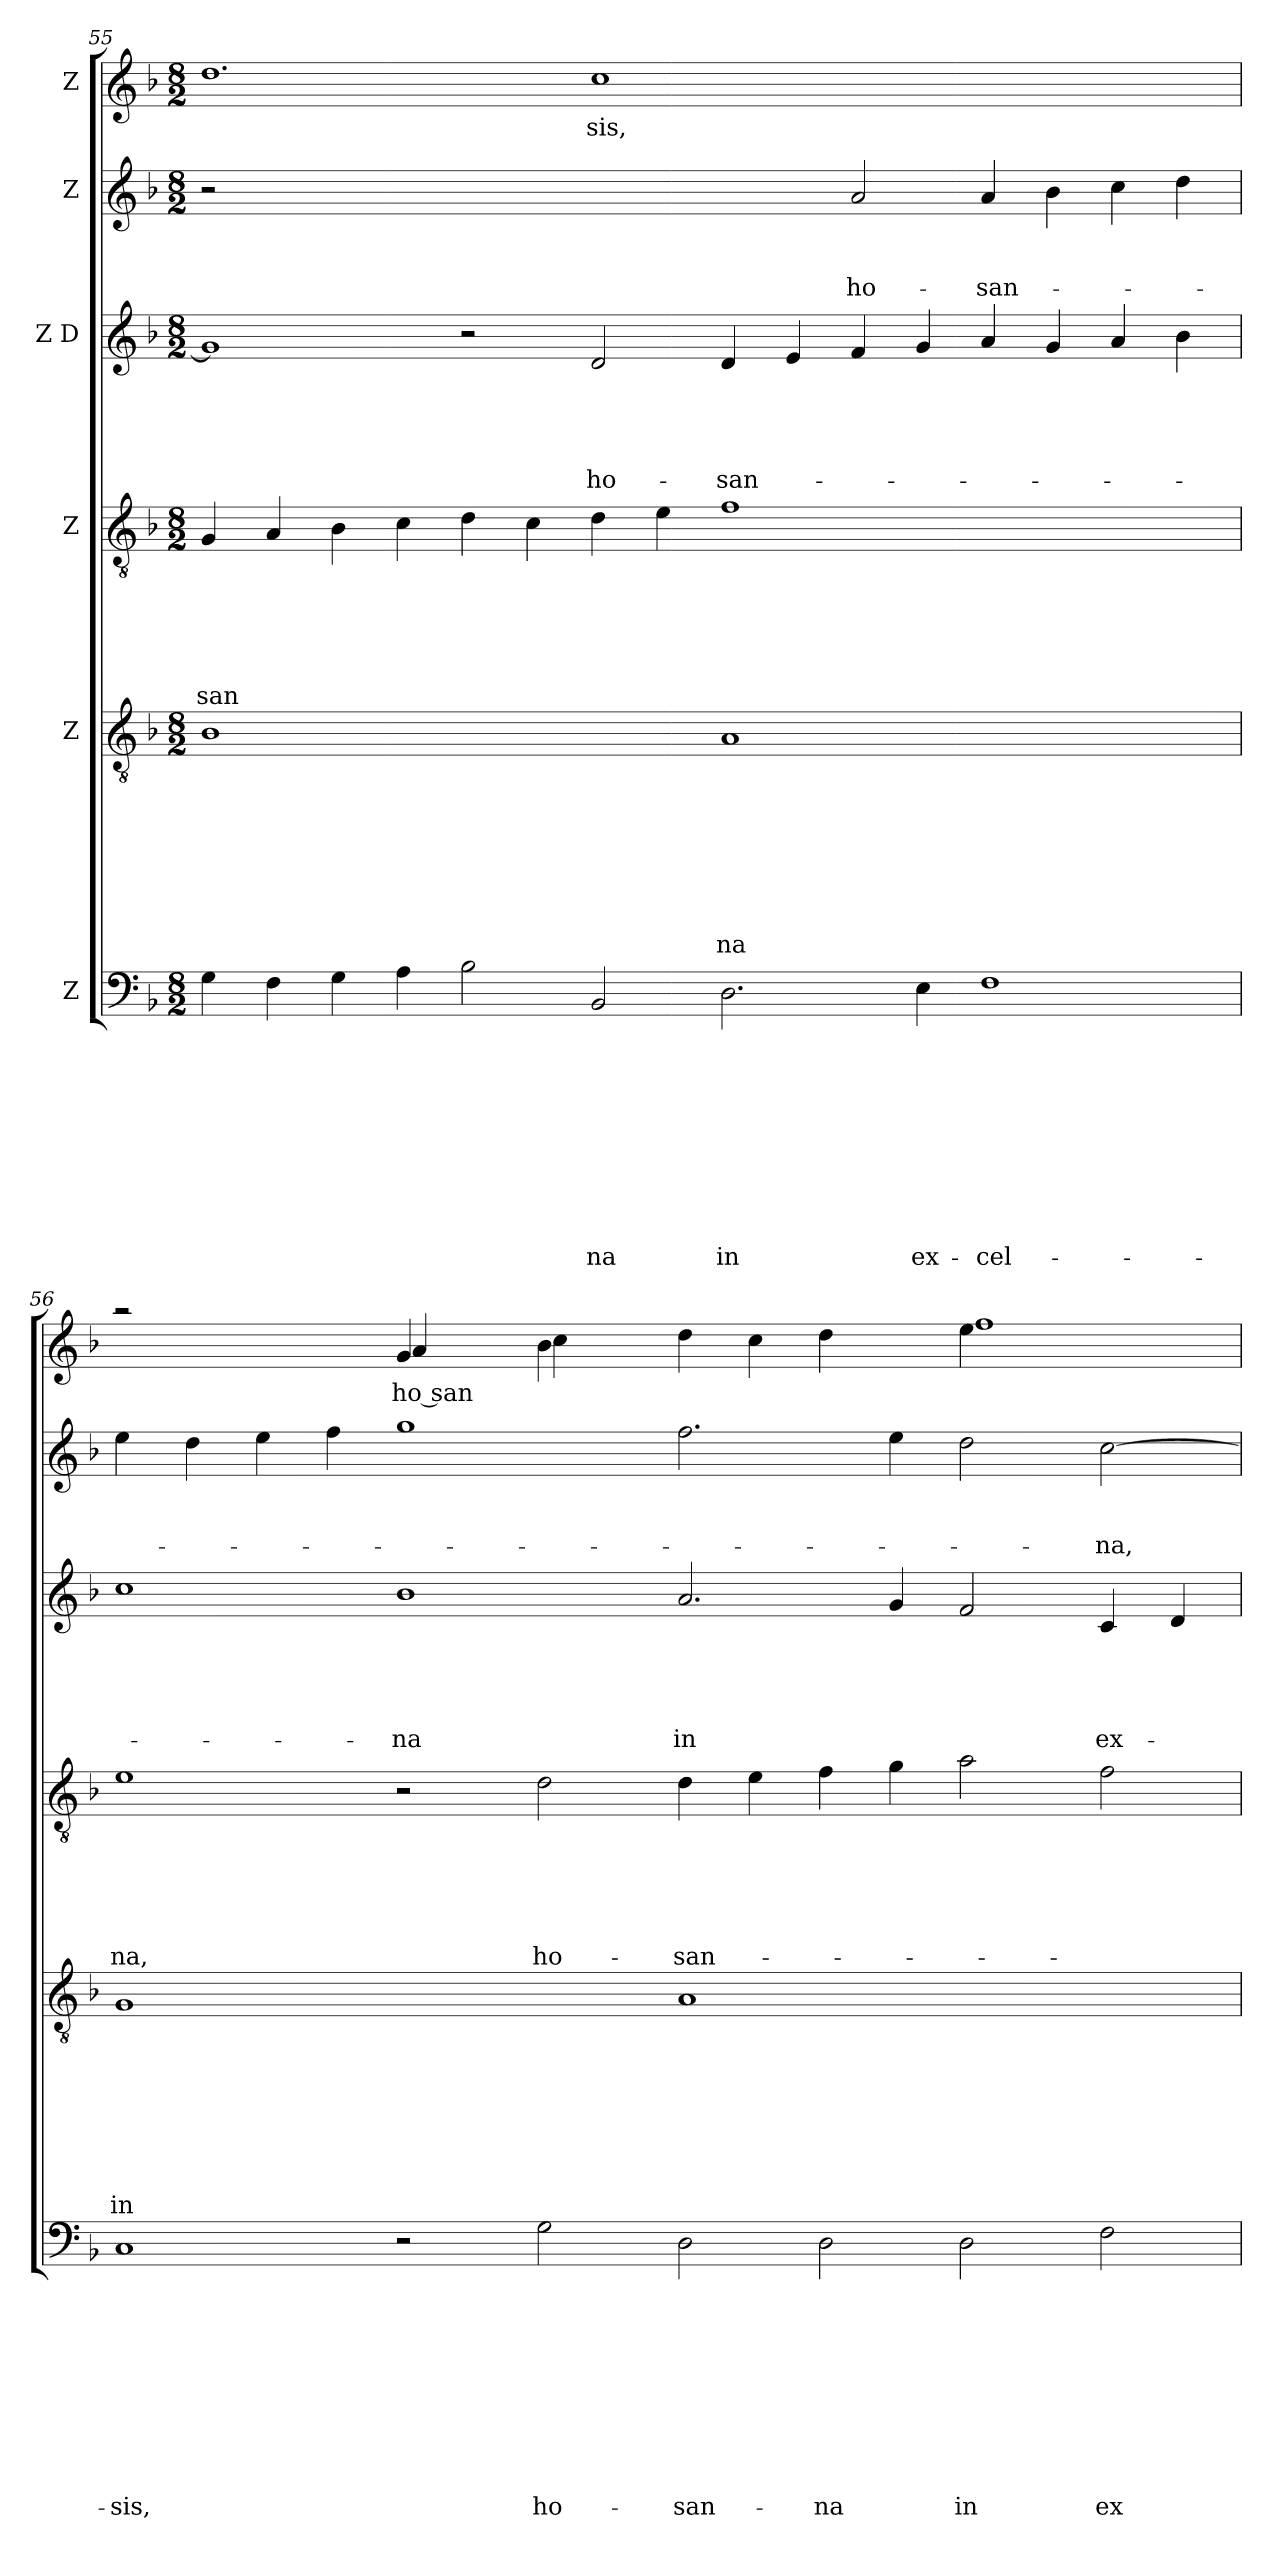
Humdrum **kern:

**kern	**text	**text	**text	**text	**text	**text	**text	**text	**text	**text	**kern	**text	**text	**text	**text	**text	**text	**text	**text	**kern	**text	**text	**text	**text	**text	**text	**kern	**text	**text	**text	**text	**text	**kern	**text	**text	**text	**kern	**text
*part6	*part6	*part6	*part6	*part6	*part6	*part6	*part6	*part6	*part6	*part6	*part5	*part5	*part5	*part5	*part5	*part5	*part5	*part5	*part5	*part4	*part4	*part4	*part4	*part4	*part4	*part4	*part3	*part3	*part3	*part3	*part3	*part3	*part2	*part2	*part2	*part2	*part1	*part1
*staff6	*staff6	*staff6	*staff6	*staff6	*staff6	*staff6	*staff6	*staff6	*staff6	*staff6	*staff5	*staff5	*staff5	*staff5	*staff5	*staff5	*staff5	*staff5	*staff5	*staff4	*staff4	*staff4	*staff4	*staff4	*staff4	*staff4	*staff3	*staff3	*staff3	*staff3	*staff3	*staff3	*staff2	*staff2	*staff2	*staff2	*staff1	*staff1
*I"Z	*	*	*	*	*	*	*	*	*	*	*I"Z	*	*	*	*	*	*	*	*	*I"Z	*	*	*	*	*	*	*I"Z D	*	*	*	*	*	*I"Z	*	*	*	*I"Z	*
*clefF4	*	*	*	*	*	*	*	*	*	*	*clefGv2	*	*	*	*	*	*	*	*	*clefGv2	*	*	*	*	*	*	*clefG2	*	*	*	*	*	*clefG2	*	*	*	*clefG2	*
*k[b-]	*	*	*	*	*	*	*	*	*	*	*k[b-]	*	*	*	*	*	*	*	*	*k[b-]	*	*	*	*	*	*	*k[b-]	*	*	*	*	*	*k[b-]	*	*	*	*k[b-]	*
*F:	*	*	*	*	*	*	*	*	*	*	*F:	*	*	*	*	*	*	*	*	*F:	*	*	*	*	*	*	*F:	*	*	*	*	*	*F:	*	*	*	*F:	*
*M8/2	*	*	*	*	*	*	*	*	*	*	*M8/2	*	*	*	*	*	*	*	*	*M8/2	*	*	*	*	*	*	*M8/2	*	*	*	*	*	*M8/2	*	*	*	*M8/2	*
=55	=55	=55	=55	=55	=55	=55	=55	=55	=55	=55	=55	=55	=55	=55	=55	=55	=55	=55	=55	=55	=55	=55	=55	=55	=55	=55	=55	=55	=55	=55	=55	=55	=55	=55	=55	=55	=55	=55
!	!	!	!	!	!	!	!	!	!	!	!	!	!	!	!	!	!	!	!	!	!	!	!	!	!	!LO:LY:b	!	!	!	!	!	!	!	!	!	!	!	!
4G\	.	.	.	.	.	.	.	.	.	.	1B-	.	.	.	.	.	.	.	.	4G/	.	.	.	.	.	-san	1g]	.	.	.	.	.	2r	.	.	.	1.dd	.
4F\	.	.	.	.	.	.	.	.	.	.	.	.	.	.	.	.	.	.	.	4A/	.	.	.	.	.	.	.	.	.	.	.	.	.	.	.	.	.	.
4G\	.	.	.	.	.	.	.	.	.	.	.	.	.	.	.	.	.	.	.	4B-\	.	.	.	.	.	.	.	.	.	.	.	.	0ryy	.	.	.	.	.
4A\	.	.	.	.	.	.	.	.	.	.	.	.	.	.	.	.	.	.	.	4c\	.	.	.	.	.	.	.	.	.	.	.	.	.	.	.	.	.	.
2B-\	.	.	.	.	.	.	.	.	.	.	1ryy	.	.	.	.	.	.	.	.	4d\	.	.	.	.	.	.	2r	.	.	.	.	.	.	.	.	.	.	.
.	.	.	.	.	.	.	.	.	.	.	.	.	.	.	.	.	.	.	.	4c\	.	.	.	.	.	.	.	.	.	.	.	.	.	.	.	.	.	.
!	!	!	!	!	!	!	!	!	!	!LO:LY:b	!	!	!	!	!	!	!	!	!	!	!	!	!	!	!	!	!	!	!	!	!	!LO:LY:b	!	!	!	!	!	!LO:LY:b
2BB-/	.	.	.	.	.	.	.	.	.	-na	.	.	.	.	.	.	.	.	.	4d\	.	.	.	.	.	.	2d/	.	.	.	.	ho-	.	.	.	.	1cc	-sis,
.	.	.	.	.	.	.	.	.	.	.	.	.	.	.	.	.	.	.	.	4e\	.	.	.	.	.	.	.	.	.	.	.	.	.	.	.	.	.	.
!	!	!	!	!	!	!	!	!	!	!LO:LY:b	!	!	!	!	!	!	!	!	!LO:LY:b:rj	!	!	!	!	!	!	!	!	!	!	!	!	!LO:LY:b	!	!	!	!	!	!
2.D\	.	.	.	.	.	.	.	.	.	in	1A	.	.	.	.	.	.	.	-na	1f	.	.	.	.	.	.	4d/	.	.	.	.	-san-	.	.	.	.	.	.
.	.	.	.	.	.	.	.	.	.	.	.	.	.	.	.	.	.	.	.	.	.	.	.	.	.	.	4e/	.	.	.	.	.	.	.	.	.	.	.
!	!	!	!	!	!	!	!	!	!	!	!	!	!	!	!	!	!	!	!	!	!	!	!	!	!	!	!	!	!	!	!	!	!	!	!	!LO:LY:b	!	!
.	.	.	.	.	.	.	.	.	.	.	.	.	.	.	.	.	.	.	.	.	.	.	.	.	.	.	4f/	.	.	.	.	.	2a/	.	.	ho-	1.ryy	.
!	!	!	!	!	!	!	!	!	!	!LO:LY:b	!	!	!	!	!	!	!	!	!	!	!	!	!	!	!	!	!	!	!	!	!	!	!	!	!	!	!	!
4E\	.	.	.	.	.	.	.	.	.	ex-	.	.	.	.	.	.	.	.	.	.	.	.	.	.	.	.	4g/	.	.	.	.	.	.	.	.	.	.	.
!	!	!	!	!	!	!	!	!	!	!LO:LY:b	!	!	!	!	!	!	!	!	!	!	!	!	!	!	!	!	!	!	!	!	!	!	!	!	!	!LO:LY:b	!	!
1F	.	.	.	.	.	.	.	.	.	-cel-	1ryy	.	.	.	.	.	.	.	.	1ryy	.	.	.	.	.	.	4a/	.	.	.	.	.	4a/	.	.	-san-	.	.
.	.	.	.	.	.	.	.	.	.	.	.	.	.	.	.	.	.	.	.	.	.	.	.	.	.	.	4g/	.	.	.	.	.	4b-\	.	.	.	.	.
.	.	.	.	.	.	.	.	.	.	.	.	.	.	.	.	.	.	.	.	.	.	.	.	.	.	.	4a/	.	.	.	.	.	4cc\	.	.	.	.	.
.	.	.	.	.	.	.	.	.	.	.	.	.	.	.	.	.	.	.	.	.	.	.	.	.	.	.	4b-\	.	.	.	.	.	4dd\	.	.	.	.	.
=56	=56	=56	=56	=56	=56	=56	=56	=56	=56	=56	=56	=56	=56	=56	=56	=56	=56	=56	=56	=56	=56	=56	=56	=56	=56	=56	=56	=56	=56	=56	=56	=56	=56	=56	=56	=56	=56	=56
!	!	!	!	!	!	!	!	!	!	!LO:LY:b	!	!	!	!	!	!	!	!	!LO:LY:b	!	!	!	!	!	!	!LO:LY:b	!	!	!	!	!	!	!	!	!	!	!	!
*	*	*	*	*	*	*	*	*	*	*	*	*	*	*	*	*	*	*	*	*	*	*	*	*	*	*	*	*	*	*	*	*	*	*	*	*	*^	*
*	*	*	*	*	*	*	*	*	*	*	*	*	*	*	*	*	*	*	*	*	*	*	*	*	*	*	*	*	*	*	*	*	*	*	*	*	*	*^	*
*	*	*	*	*	*	*	*	*	*	*	*	*	*	*	*	*	*	*	*	*	*	*	*	*	*	*	*	*	*	*	*	*	*	*	*	*	*	*	*^	*
1C	.	.	.	.	.	.	.	.	.	-sis,	1G	.	.	.	.	.	.	.	in	1e	.	.	.	.	.	na,	1cc	.	.	.	.	.	4ee\	.	.	.	2raa	1ryy	1.ryy	0.ryy	.
.	.	.	.	.	.	.	.	.	.	.	.	.	.	.	.	.	.	.	.	.	.	.	.	.	.	.	.	.	.	.	.	.	4dd\	.	.	.	.	.	.	.	.
.	.	.	.	.	.	.	.	.	.	.	.	.	.	.	.	.	.	.	.	.	.	.	.	.	.	.	.	.	.	.	.	.	4ee\	.	.	.	2ryy	.	.	.	.
.	.	.	.	.	.	.	.	.	.	.	.	.	.	.	.	.	.	.	.	.	.	.	.	.	.	.	.	.	.	.	.	.	4ff\	.	.	.	.	.	.	.	.
!	!	!	!	!	!	!	!	!	!	!	!	!	!	!	!	!	!	!	!	!	!	!	!	!	!	!	!	!	!	!	!	!LO:LY:b	!	!	!	!	!	!	!	!	!LO:LY:b:rj
2r	.	.	.	.	.	.	.	.	.	.	1ryy	.	.	.	.	.	.	.	.	2r	.	.	.	.	.	.	1b-	.	.	.	.	-na	1gg	.	.	.	4g/	4a/	.	.	ho san-
.	.	.	.	.	.	.	.	.	.	.	.	.	.	.	.	.	.	.	.	.	.	.	.	.	.	.	.	.	.	.	.	.	.	.	.	.	1ryy	4ryy	.	.	.
!	!	!	!	!	!	!	!	!	!	!LO:LY:b	!	!	!	!	!	!	!	!	!	!	!	!	!	!	!	!LO:LY:b	!	!	!	!	!	!	!	!	!	!	!	!	!	!	!
2G\	.	.	.	.	.	.	.	.	.	ho-	.	.	.	.	.	.	.	.	.	2d\	.	.	.	.	.	ho-	.	.	.	.	.	.	.	.	.	.	.	4b-\	4cc\	.	.
.	.	.	.	.	.	.	.	.	.	.	.	.	.	.	.	.	.	.	.	.	.	.	.	.	.	.	.	.	.	.	.	.	.	.	.	.	.	1ryy	4ryy	.	.
!	!	!	!	!	!	!	!	!	!	!LO:LY:b	!	!	!	!	!	!	!	!	!	!	!	!	!	!	!	!LO:LY:b	!	!	!	!	!	!LO:LY:b	!	!	!	!	!	!	!	!	!
2D\	.	.	.	.	.	.	.	.	.	-san-	1A	.	.	.	.	.	.	.	.	4d\	.	.	.	.	.	-san-	2.a/	.	.	.	.	in	2.ff\	.	.	.	.	.	4dd\	.	.
.	.	.	.	.	.	.	.	.	.	.	.	.	.	.	.	.	.	.	.	4e\	.	.	.	.	.	.	.	.	.	.	.	.	.	.	.	.	1..ryy	.	4cc\	.	.
!	!	!	!	!	!	!	!	!	!	!LO:LY:b	!	!	!	!	!	!	!	!	!	!	!	!	!	!	!	!	!	!	!	!	!	!	!	!	!	!	!	!	!	!	!
2D\	.	.	.	.	.	.	.	.	.	-na	.	.	.	.	.	.	.	.	.	4f\	.	.	.	.	.	.	.	.	.	.	.	.	.	.	.	.	.	.	4dd\	.	.
.	.	.	.	.	.	.	.	.	.	.	.	.	.	.	.	.	.	.	.	4g\	.	.	.	.	.	.	4g/	.	.	.	.	.	4ee\	.	.	.	.	1ryy	4ryy	.	.
!	!	!	!	!	!	!	!	!	!	!LO:LY:b	!	!	!	!	!	!	!	!	!	!	!	!	!	!	!	!	!	!	!	!	!	!	!	!	!	!	!	!	!	!	!
2D\	.	.	.	.	.	.	.	.	.	in	1ryy	.	.	.	.	.	.	.	.	2a\	.	.	.	.	.	.	2f/	.	.	.	.	.	2dd\	.	.	.	.	.	4ee\	1ff	.
.	.	.	.	.	.	.	.	.	.	.	.	.	.	.	.	.	.	.	.	.	.	.	.	.	.	.	.	.	.	.	.	.	.	.	.	.	.	.	2.ryy	.	.
!	!	!	!	!	!	!	!	!	!	!LO:LY:b	!	!	!	!	!	!	!	!	!	!	!	!	!	!	!	!	!	!	!	!	!	!LO:LY:b	!	!	!	!LO:LY:b	!	!	!	!	!
2F\	.	.	.	.	.	.	.	.	.	ex-	.	.	.	.	.	.	.	.	.	2f\	.	.	.	.	.	.	4c/	.	.	.	.	ex-	[>2cc\	.	.	-na,	.	.	.	.	.
.	.	.	.	.	.	.	.	.	.	.	.	.	.	.	.	.	.	.	.	.	.	.	.	.	.	.	4d/	.	.	.	.	.	.	.	.	.	.	4ryy	.	.	.
*	*	*	*	*	*	*	*	*	*	*	*	*	*	*	*	*	*	*	*	*	*	*	*	*	*	*	*	*	*	*	*	*	*	*	*	*	*v	*v	*v	*v	*
=	=	=	=	=	=	=	=	=	=	=	=	=	=	=	=	=	=	=	=	=	=	=	=	=	=	=	=	=	=	=	=	=	=	=	=	=	=	=
*-	*-	*-	*-	*-	*-	*-	*-	*-	*-	*-	*-	*-	*-	*-	*-	*-	*-	*-	*-	*-	*-	*-	*-	*-	*-	*-	*-	*-	*-	*-	*-	*-	*-	*-	*-	*-	*-	*-
